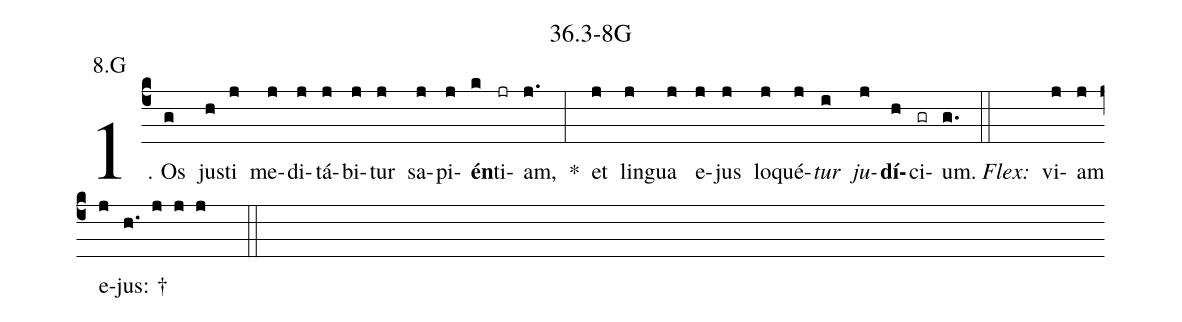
name: 36.3-8G;
annotation: 8.G;
%%
(c4)1. Os(g) jus(h)ti(j) me(j)di(j)tá(j)bi(j)tur(j) sa(j)pi(j)<b>én</b>(k)ti(jr)am,(j.) *(:) et(j) lin(j)gua(j) e(j)jus(j) lo(j)qué(j)<i>tur</i>(i) <i>ju</i>(j)<b>dí</b>(h)ci(gr)um.(g.) (::)
<i>Flex:</i>()  vi(j)am(j) e(j)jus: †(h. j j j  ::)

%E(j) u(j) o(i) u(j) a(h) e.(g.) (::)
